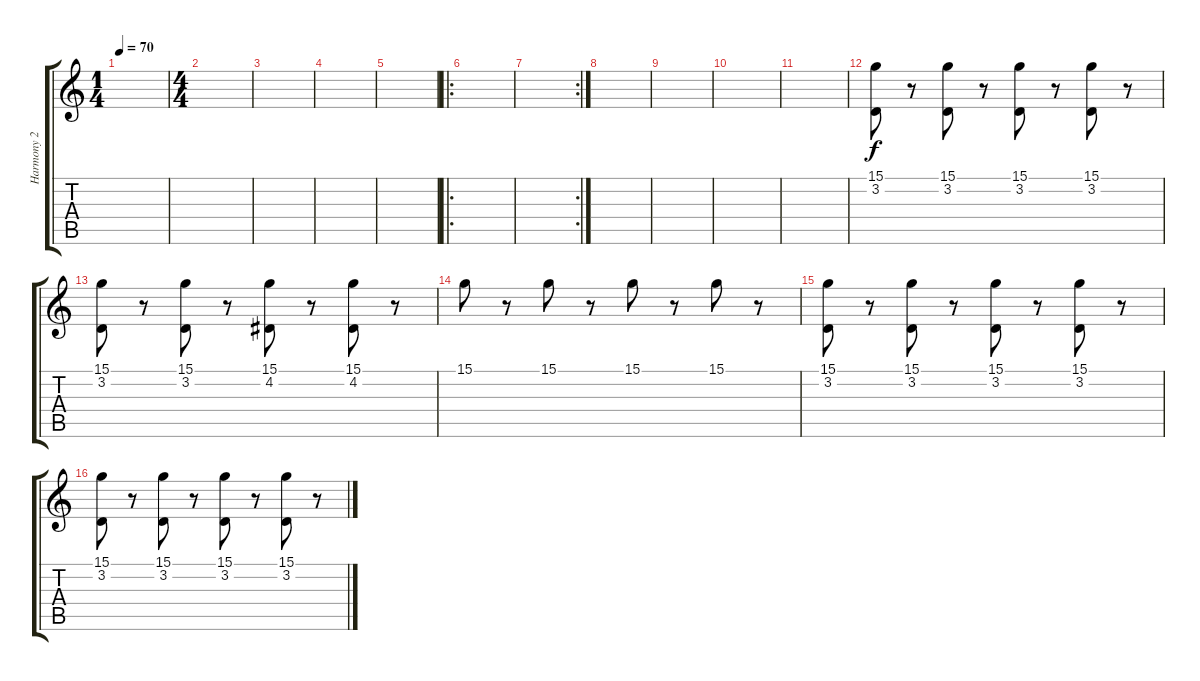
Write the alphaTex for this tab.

\track ("Harmony 2" "Harmony 2") {instrument stringensemble1}
\staff {score tabs}
\tuning (E4 B3 G3 D3 A2 E2) {hide}
\ts (1 4)
\tempo 70
\clef g2
\ks c
|
\ts (4 4)
|
|
|
|
\ro
|
\rc 2
|
|
|
|
|
(15.1 3.2).8 r.8 (15.1 3.2).8 r.8 (15.1 3.2).8 r.8 (15.1 3.2).8 r.8 |
(15.1 3.2).8 r.8 (15.1 3.2).8 r.8 (15.1 4.2).8 r.8 (15.1 4.2).8 r.8 |
15.1.8 r.8 15.1.8 r.8 15.1.8 r.8 15.1.8 r.8 |
(15.1 3.2).8 r.8 (15.1 3.2).8 r.8 (15.1 3.2).8 r.8 (15.1 3.2).8 r.8 |
(15.1 3.2).8 r.8 (15.1 3.2).8 r.8 (15.1 3.2).8 r.8 (15.1 3.2).8 r.8
